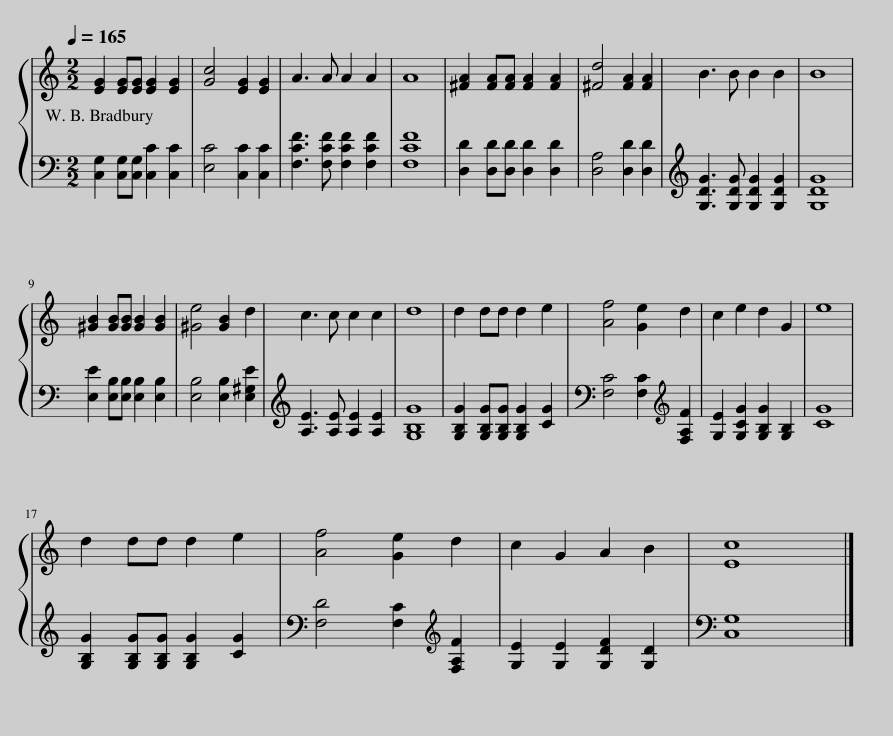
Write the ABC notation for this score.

X:1
%%score { 1 | 2 }
L:1/8
Q:1/4=165
M:2/2
I:linebreak $
K:C
V:1 treble
V:2 bass
V:1
 [EG]2 [EG][EG] [EG]2 [EG]2 | [Gc]4 [EG]2 [EG]2 | A3 A A2 A2 | A8 | [^FA]2 [FA][FA] [FA]2 [FA]2 | %5
 [^Fd]4 [FA]2 [FA]2 | B3 B B2 B2 | B8 |$ [^GB]2 [GB][GB] [GB]2 [GB]2 | [^Ge]4 [GB]2 d2 | %10
 c3 c c2 c2 | d8 | d2 dd d2 e2 | [Af]4 [Ge]2 d2 | c2 e2 d2 G2 | %15
 e8 |$ d2 dd d2 e2 | [Af]4 [Ge]2 d2 | c2 G2 A2 B2 | [Ec]8 |] %20
V:2
 [C,G,]2 [C,G,][C,G,] [C,C]2 [C,C]2 | [E,C]4 [C,C]2 [C,C]2 | [F,CF]3 [F,CF] [F,CF]2 [F,CF]2 | [F,CF]8 | [D,D]2 [D,D][D,D] [D,D]2 [D,D]2 | %5
 [D,A,]4 [D,D]2 [D,D]2 | [G,DG]3 [G,DG] [G,DG]2 [G,DG]2 | [G,DG]8 |$ [E,E]2 [E,B,][E,B,] [E,B,]2 [E,B,]2 | [E,B,]4 [E,B,]2 [E,^G,E]2 | %10
 [A,E]3 [A,E] [A,E]2 [A,E]2 | [G,B,G]8 | [G,B,G]2 [G,B,G][G,B,G] [G,B,G]2 [CG]2 | [F,C]4 [F,C]2[K:treble] [F,A,F]2 | [G,E]2 [G,CG]2 [G,B,G]2 [G,B,]2 | %15
 [CG]8 |$ [G,B,G]2 [G,B,G][G,B,G] [G,B,G]2 [CG]2 | [F,D]4 [F,C]2[K:treble] [F,A,F]2 | [G,E]2 [G,E]2 [G,DF]2 [G,D]2 | [C,G,]8 |] %20
